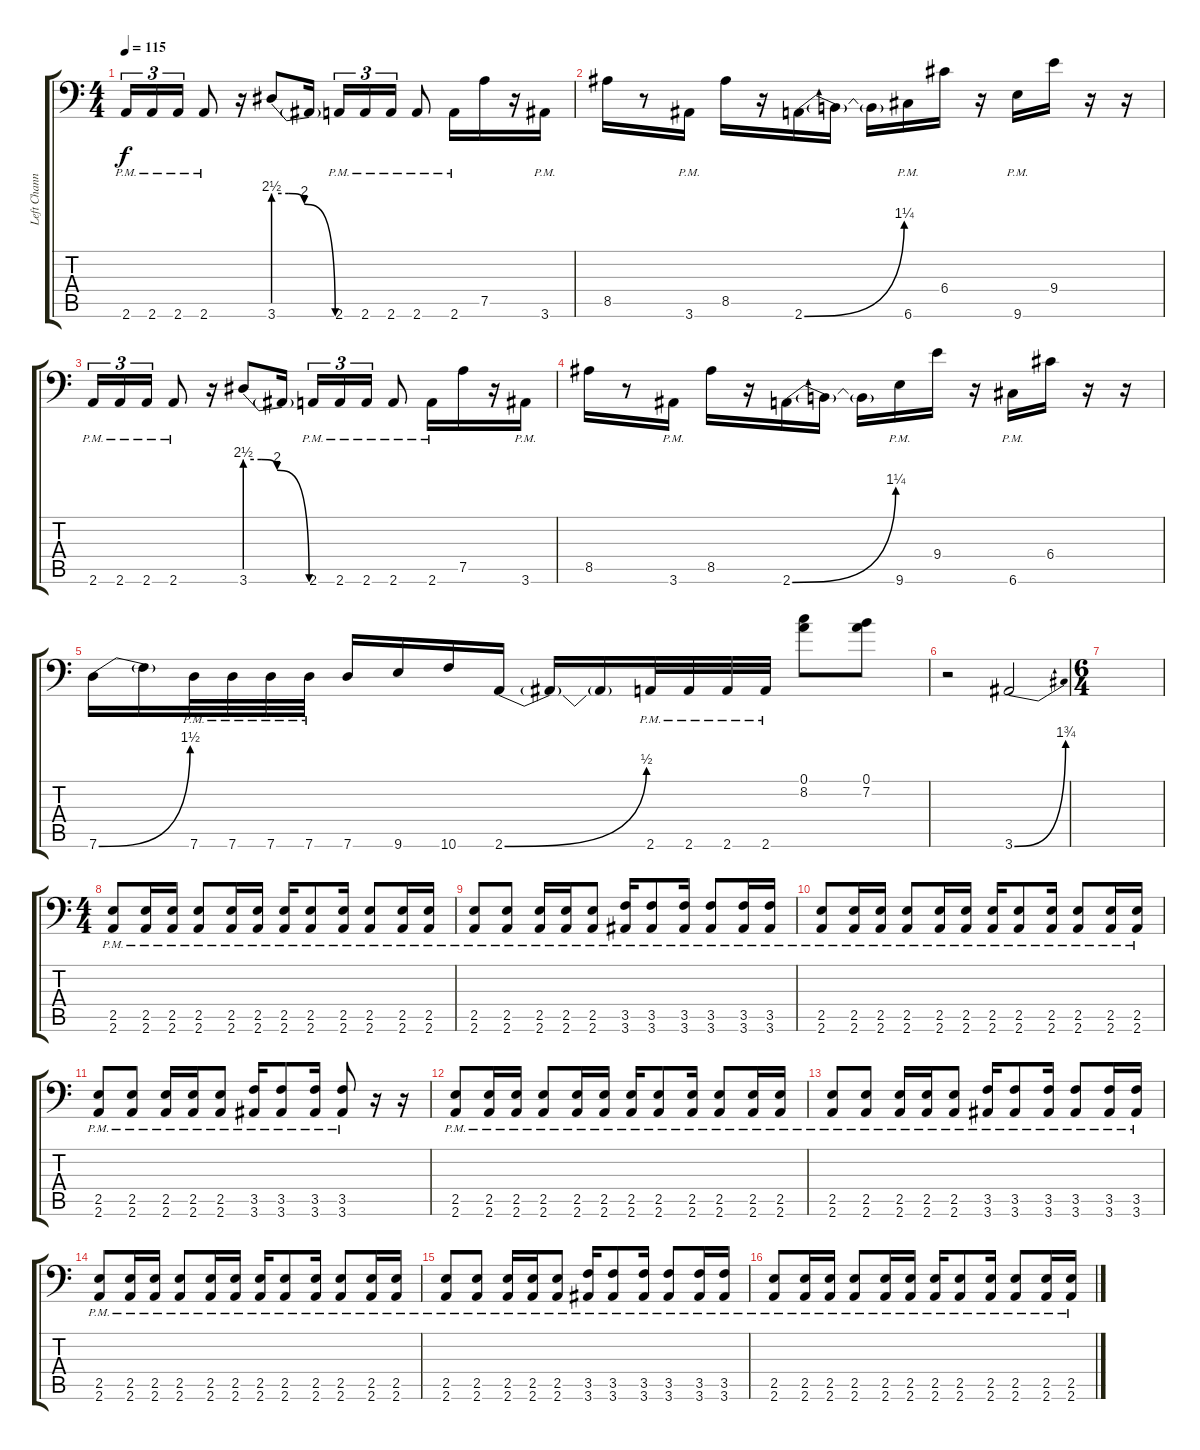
\track ("Left Channel" "Left Chann") {instrument distortionguitar}
\staff {score tabs}
\tuning (A3 E3 C3 G2 D2 G1) {hide}
\ts (4 4)
\tempo 115
\clef f4
\ks c
2.6{pm}.16{tu (3 2) dy f} 2.6{pm}.16{tu (3 2)} 2.6{pm}.16{tu (3 2)} 2.6{pm}.8 r.16 3.6{be (custom 0 10 15 10 30 8 60 0)}.8 3.6{t}.16 2.6{pm}.16{tu (3 2)} 2.6{pm}.16{tu (3 2)} 2.6{pm}.16{tu (3 2)} 2.6{pm}.8 2.6{pm}.16 7.5.16 r.16 3.6{pm}.16 |
8.5.16 r.8 3.6{pm}.16 8.5.16 r.16 2.6{be (bend 0 0 60 5)}.16 2.6{t}.16 2.6{t}.16 6.6{pm}.16 6.4.16 r.16 9.6{pm}.16 9.4.16 r.16 r.16 |
2.6{pm}.16{tu (3 2)} 2.6{pm}.16{tu (3 2)} 2.6{pm}.16{tu (3 2)} 2.6{pm}.8 r.16 3.6{be (custom 0 10 15 10 30 8 60 0)}.8 3.6{t}.16 2.6{pm}.16{tu (3 2)} 2.6{pm}.16{tu (3 2)} 2.6{pm}.16{tu (3 2)} 2.6{pm}.8 2.6{pm}.16 7.5.16 r.16 3.6{pm}.16 |
8.5.16 r.8 3.6{pm}.16 8.5.16 r.16 2.6{be (bend 0 0 60 5)}.16 2.6{t}.16 2.6{t}.16 9.6{pm}.16 9.4.16 r.16 6.6{pm}.16 6.4.16 r.16 r.16 |
7.6{be (bend 0 0 60 6)}.16 7.6{t}.16 7.6{pm}.32 7.6{pm}.32 7.6{pm}.32 7.6{pm}.32 7.6.16 9.6.16 10.6.16 2.6{be (bend 0 0 60 2)}.16 2.6{t}.16 2.6{t}.16 2.6{pm}.32 2.6{pm}.32 2.6{pm}.32 2.6{pm}.32 (0.1 8.2).8 (0.1 7.2).8 |
r.2 3.6{be (bend 0 0 60 7)}.2 |
\ts (6 4)
|
\ts (4 4)
(2.5{pm} 2.6{pm}).8 (2.5{pm} 2.6{pm}).16 (2.5{pm} 2.6{pm}).16 (2.5{pm} 2.6{pm}).8 (2.5{pm} 2.6{pm}).16 (2.5{pm} 2.6{pm}).16 (2.5{pm} 2.6{pm}).16 (2.5{pm} 2.6{pm}).8 (2.5{pm} 2.6{pm}).16 (2.5{pm} 2.6{pm}).8 (2.5{pm} 2.6{pm}).16 (2.5{pm} 2.6{pm}).16 |
(2.5{pm} 2.6{pm}).8 (2.5{pm} 2.6{pm}).8 (2.5{pm} 2.6{pm}).16 (2.5{pm} 2.6{pm}).16 (2.5{pm} 2.6{pm}).8 (3.5{pm} 3.6{pm}).16 (3.5{pm} 3.6{pm}).8 (3.5{pm} 3.6{pm}).16 (3.5{pm} 3.6{pm}).8 (3.5{pm} 3.6{pm}).16 (3.5{pm} 3.6{pm}).16 |
(2.5{pm} 2.6{pm}).8 (2.5{pm} 2.6{pm}).16 (2.5{pm} 2.6{pm}).16 (2.5{pm} 2.6{pm}).8 (2.5{pm} 2.6{pm}).16 (2.5{pm} 2.6{pm}).16 (2.5{pm} 2.6{pm}).16 (2.5{pm} 2.6{pm}).8 (2.5{pm} 2.6{pm}).16 (2.5{pm} 2.6{pm}).8 (2.5{pm} 2.6{pm}).16 (2.5{pm} 2.6{pm}).16 |
(2.5{pm} 2.6{pm}).8 (2.5{pm} 2.6{pm}).8 (2.5{pm} 2.6{pm}).16 (2.5{pm} 2.6{pm}).16 (2.5{pm} 2.6{pm}).8 (3.5{pm} 3.6{pm}).16 (3.5{pm} 3.6{pm}).8 (3.5{pm} 3.6{pm}).16 (3.5{pm} 3.6{pm}).8 r.16 r.16 |
(2.5{pm} 2.6{pm}).8 (2.5{pm} 2.6{pm}).16 (2.5{pm} 2.6{pm}).16 (2.5{pm} 2.6{pm}).8 (2.5{pm} 2.6{pm}).16 (2.5{pm} 2.6{pm}).16 (2.5{pm} 2.6{pm}).16 (2.5{pm} 2.6{pm}).8 (2.5{pm} 2.6{pm}).16 (2.5{pm} 2.6{pm}).8 (2.5{pm} 2.6{pm}).16 (2.5{pm} 2.6{pm}).16 |
(2.5{pm} 2.6{pm}).8 (2.5{pm} 2.6{pm}).8 (2.5{pm} 2.6{pm}).16 (2.5{pm} 2.6{pm}).16 (2.5{pm} 2.6{pm}).8 (3.5{pm} 3.6{pm}).16 (3.5{pm} 3.6{pm}).8 (3.5{pm} 3.6{pm}).16 (3.5{pm} 3.6{pm}).8 (3.5{pm} 3.6{pm}).16 (3.5{pm} 3.6{pm}).16 |
(2.5{pm} 2.6{pm}).8 (2.5{pm} 2.6{pm}).16 (2.5{pm} 2.6{pm}).16 (2.5{pm} 2.6{pm}).8 (2.5{pm} 2.6{pm}).16 (2.5{pm} 2.6{pm}).16 (2.5{pm} 2.6{pm}).16 (2.5{pm} 2.6{pm}).8 (2.5{pm} 2.6{pm}).16 (2.5{pm} 2.6{pm}).8 (2.5{pm} 2.6{pm}).16 (2.5{pm} 2.6{pm}).16 |
(2.5{pm} 2.6{pm}).8 (2.5{pm} 2.6{pm}).8 (2.5{pm} 2.6{pm}).16 (2.5{pm} 2.6{pm}).16 (2.5{pm} 2.6{pm}).8 (3.5{pm} 3.6{pm}).16 (3.5{pm} 3.6{pm}).8 (3.5{pm} 3.6{pm}).16 (3.5{pm} 3.6{pm}).8 (3.5{pm} 3.6{pm}).16 (3.5{pm} 3.6{pm}).16 |
(2.5{pm} 2.6{pm}).8 (2.5{pm} 2.6{pm}).16 (2.5{pm} 2.6{pm}).16 (2.5{pm} 2.6{pm}).8 (2.5{pm} 2.6{pm}).16 (2.5{pm} 2.6{pm}).16 (2.5{pm} 2.6{pm}).16 (2.5{pm} 2.6{pm}).8 (2.5{pm} 2.6{pm}).16 (2.5{pm} 2.6{pm}).8 (2.5{pm} 2.6{pm}).16 (2.5{pm} 2.6{pm}).16
